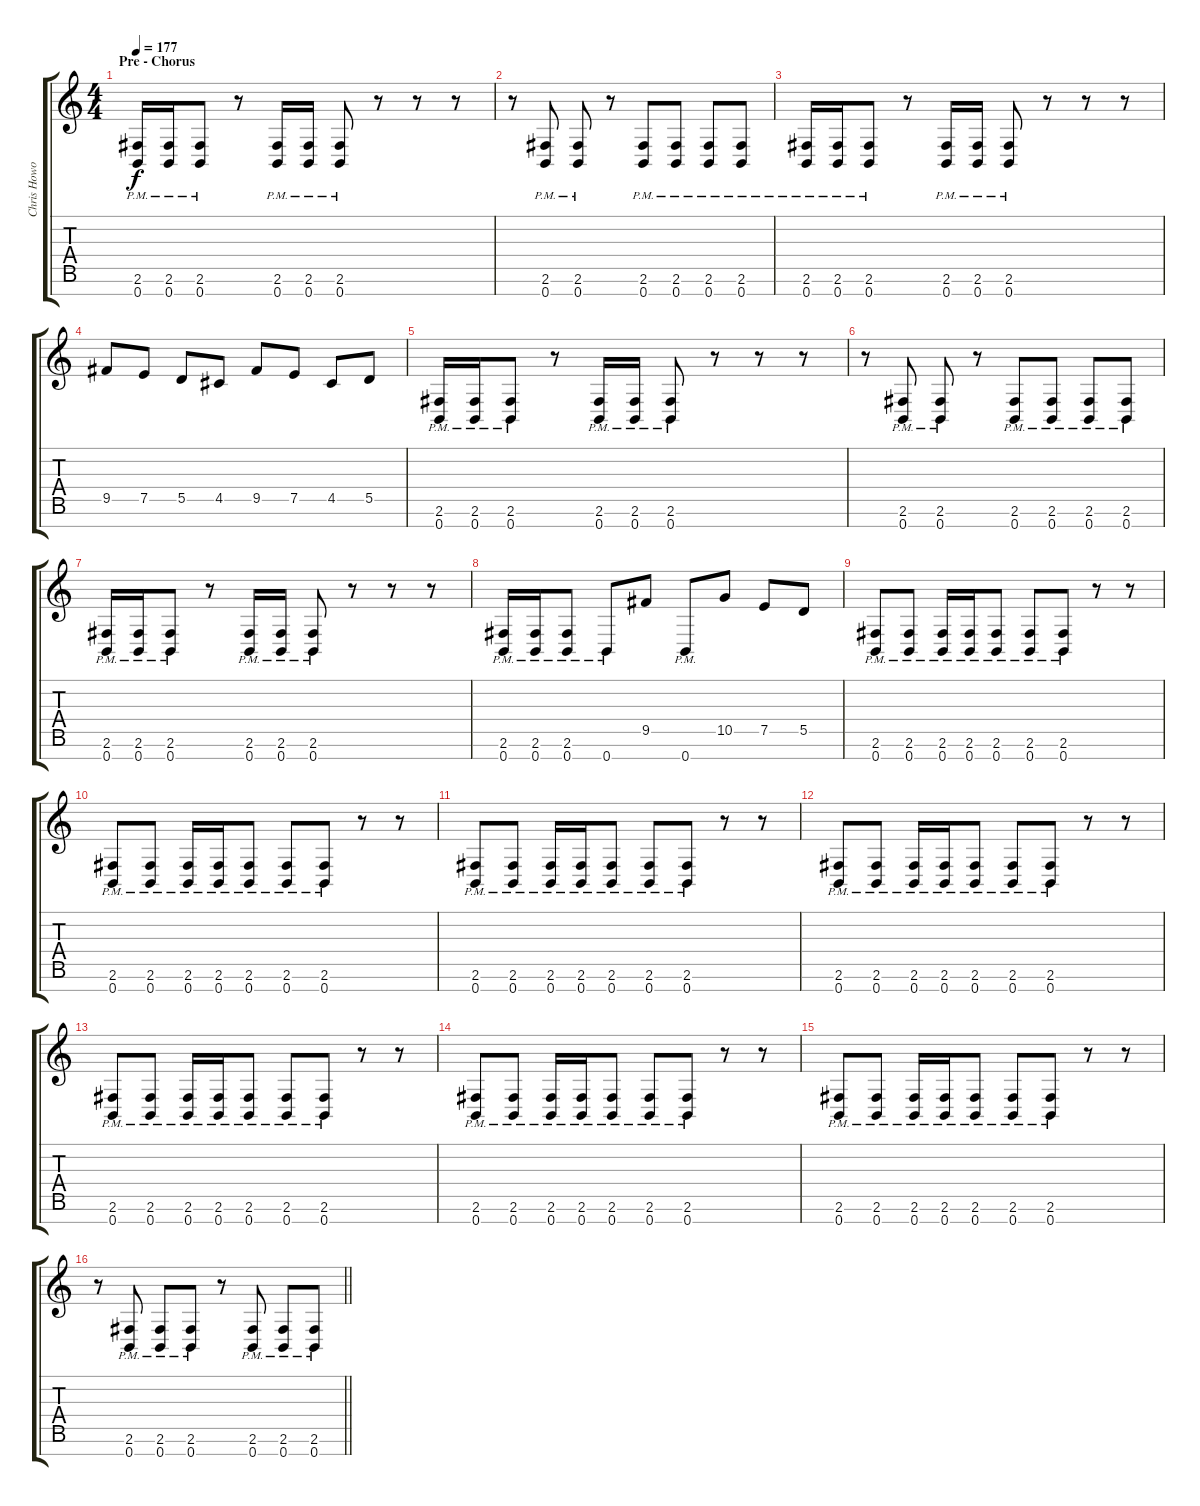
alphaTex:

\track ("Chris Howorth (Lead Guitar)" "Chris Howo") {instrument distortionguitar}
\staff {score tabs}
\tuning (E4 B3 G3 D3 A2 E2 B1) {hide}
\ts (4 4)
\section ("" "Pre - Chorus")
\tempo 177
\clef g2
\ks c
(2.6{pm} 0.7{pm}).16{dy f} (2.6{pm} 0.7{pm}).16 (2.6{pm} 0.7{pm}).8 r.8 (2.6{pm} 0.7{pm}).16 (2.6{pm} 0.7{pm}).16 (2.6{pm} 0.7{pm}).8 r.8 r.8 r.8 |
r.8 (2.6{pm} 0.7{pm}).8 (2.6{pm} 0.7{pm}).8 r.8 (2.6{pm} 0.7{pm}).8 (2.6{pm} 0.7{pm}).8 (2.6{pm} 0.7{pm}).8 (2.6{pm} 0.7{pm}).8 |
(2.6{pm} 0.7{pm}).16 (2.6{pm} 0.7{pm}).16 (2.6{pm} 0.7{pm}).8 r.8 (2.6{pm} 0.7{pm}).16 (2.6{pm} 0.7{pm}).16 (2.6{pm} 0.7{pm}).8 r.8 r.8 r.8 |
9.5.8 7.5.8 5.5.8 4.5.8 9.5.8 7.5.8 4.5.8 5.5.8 |
(2.6{pm} 0.7{pm}).16 (2.6{pm} 0.7{pm}).16 (2.6{pm} 0.7{pm}).8 r.8 (2.6{pm} 0.7{pm}).16 (2.6{pm} 0.7{pm}).16 (2.6{pm} 0.7{pm}).8 r.8 r.8 r.8 |
r.8 (2.6{pm} 0.7{pm}).8 (2.6{pm} 0.7{pm}).8 r.8 (2.6{pm} 0.7{pm}).8 (2.6{pm} 0.7{pm}).8 (2.6{pm} 0.7{pm}).8 (2.6{pm} 0.7{pm}).8 |
(2.6{pm} 0.7{pm}).16 (2.6{pm} 0.7{pm}).16 (2.6{pm} 0.7{pm}).8 r.8 (2.6{pm} 0.7{pm}).16 (2.6{pm} 0.7{pm}).16 (2.6{pm} 0.7{pm}).8 r.8 r.8 r.8 |
(2.6{pm} 0.7{pm}).16 (2.6{pm} 0.7{pm}).16 (2.6{pm} 0.7{pm}).8 0.7{pm}.8 9.5.8 0.7{pm}.8 10.5.8 7.5.8 5.5.8 |
(2.6{pm} 0.7{pm}).8 (2.6{pm} 0.7{pm}).8 (2.6{pm} 0.7{pm}).16 (2.6{pm} 0.7{pm}).16 (2.6{pm} 0.7{pm}).8 (2.6{pm} 0.7{pm}).8 (2.6{pm} 0.7{pm}).8 r.8 r.8 |
(2.6{pm} 0.7{pm}).8 (2.6{pm} 0.7{pm}).8 (2.6{pm} 0.7{pm}).16 (2.6{pm} 0.7{pm}).16 (2.6{pm} 0.7{pm}).8 (2.6{pm} 0.7{pm}).8 (2.6{pm} 0.7{pm}).8 r.8 r.8 |
(2.6{pm} 0.7{pm}).8 (2.6{pm} 0.7{pm}).8 (2.6{pm} 0.7{pm}).16 (2.6{pm} 0.7{pm}).16 (2.6{pm} 0.7{pm}).8 (2.6{pm} 0.7{pm}).8 (2.6{pm} 0.7{pm}).8 r.8 r.8 |
(2.6{pm} 0.7{pm}).8 (2.6{pm} 0.7{pm}).8 (2.6{pm} 0.7{pm}).16 (2.6{pm} 0.7{pm}).16 (2.6{pm} 0.7{pm}).8 (2.6{pm} 0.7{pm}).8 (2.6{pm} 0.7{pm}).8 r.8 r.8 |
(2.6{pm} 0.7{pm}).8 (2.6{pm} 0.7{pm}).8 (2.6{pm} 0.7{pm}).16 (2.6{pm} 0.7{pm}).16 (2.6{pm} 0.7{pm}).8 (2.6{pm} 0.7{pm}).8 (2.6{pm} 0.7{pm}).8 r.8 r.8 |
(2.6{pm} 0.7{pm}).8 (2.6{pm} 0.7{pm}).8 (2.6{pm} 0.7{pm}).16 (2.6{pm} 0.7{pm}).16 (2.6{pm} 0.7{pm}).8 (2.6{pm} 0.7{pm}).8 (2.6{pm} 0.7{pm}).8 r.8 r.8 |
(2.6{pm} 0.7{pm}).8 (2.6{pm} 0.7{pm}).8 (2.6{pm} 0.7{pm}).16 (2.6{pm} 0.7{pm}).16 (2.6{pm} 0.7{pm}).8 (2.6{pm} 0.7{pm}).8 (2.6{pm} 0.7{pm}).8 r.8 r.8 |
\barLineRight lightlight
r.8 (2.6{pm} 0.7{pm}).8 (2.6{pm} 0.7{pm}).8 (2.6{pm} 0.7{pm}).8 r.8 (2.6{pm} 0.7{pm}).8 (2.6{pm} 0.7{pm}).8 (2.6{pm} 0.7{pm}).8
